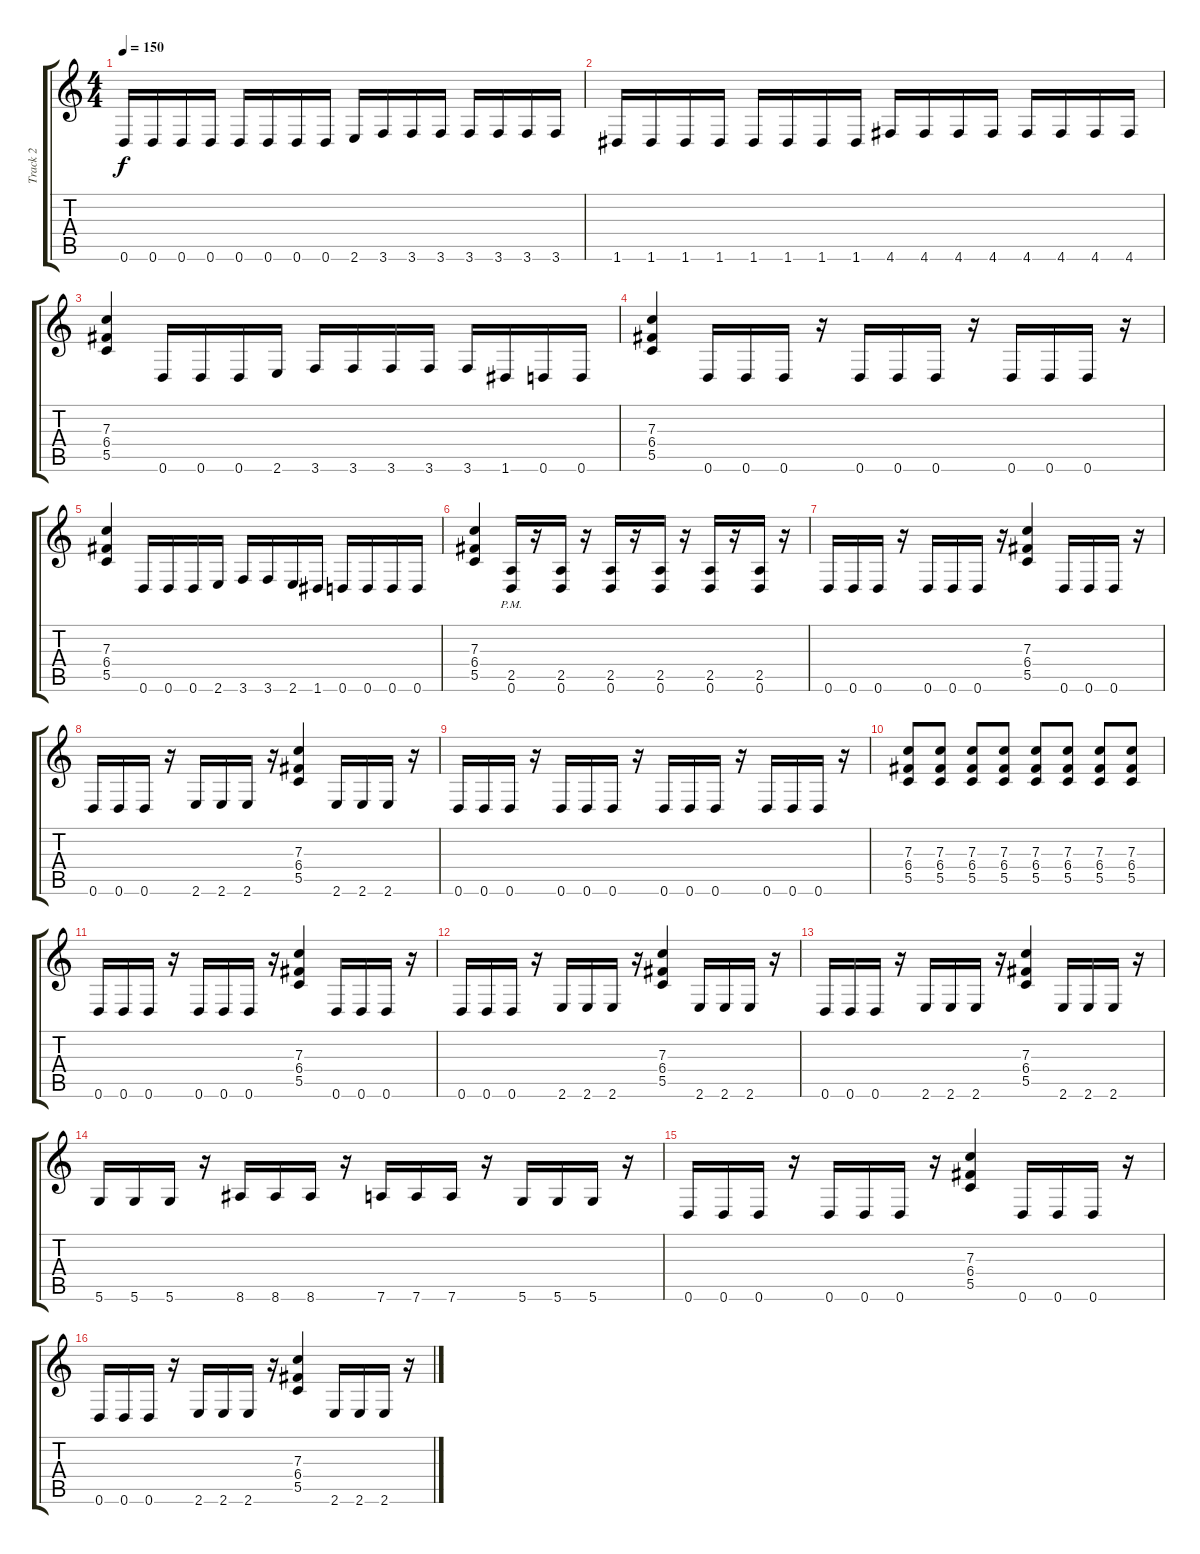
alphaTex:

\track ("Track 2" "Track 2") {instrument distortionguitar}
\staff {score tabs}
\tuning (D4 A3 F3 C3 G2 D2) {hide}
\ts (4 4)
\tempo 150
\clef g2
\ks c
0.6.16{dy f} 0.6.16 0.6.16 0.6.16 0.6.16 0.6.16 0.6.16 0.6.16 2.6.16 3.6.16 3.6.16 3.6.16 3.6.16 3.6.16 3.6.16 3.6.16 |
1.6.16 1.6.16 1.6.16 1.6.16 1.6.16 1.6.16 1.6.16 1.6.16 4.6.16 4.6.16 4.6.16 4.6.16 4.6.16 4.6.16 4.6.16 4.6.16 |
(7.3 6.4 5.5).4 0.6.16 0.6.16 0.6.16 2.6.16 3.6.16 3.6.16 3.6.16 3.6.16 3.6.16 1.6.16 0.6.16 0.6.16 |
(7.3 6.4 5.5).4 0.6.16 0.6.16 0.6.16 r.16 0.6.16 0.6.16 0.6.16 r.16 0.6.16 0.6.16 0.6.16 r.16 |
(7.3 6.4 5.5).4 0.6.16 0.6.16 0.6.16 2.6.16 3.6.16 3.6.16 2.6.16 1.6.16 0.6.16 0.6.16 0.6.16 0.6.16 |
(7.3 6.4 5.5).4 (2.5 0.6{pm}).16 r.16 (2.5 0.6).16 r.16 (2.5 0.6).16 r.16 (2.5 0.6).16 r.16 (2.5 0.6).16 r.16 (2.5 0.6).16 r.16 |
0.6.16 0.6.16 0.6.16 r.16 0.6.16 0.6.16 0.6.16 r.16 (7.3 6.4 5.5).4 0.6.16 0.6.16 0.6.16 r.16 |
0.6.16 0.6.16 0.6.16 r.16 2.6.16 2.6.16 2.6.16 r.16 (7.3 6.4 5.5).4 2.6.16 2.6.16 2.6.16 r.16 |
0.6.16 0.6.16 0.6.16 r.16 0.6.16 0.6.16 0.6.16 r.16 0.6.16 0.6.16 0.6.16 r.16 0.6.16 0.6.16 0.6.16 r.16 |
(7.3 6.4 5.5).8 (7.3 6.4 5.5).8 (7.3 6.4 5.5).8 (7.3 6.4 5.5).8 (7.3 6.4 5.5).8 (7.3 6.4 5.5).8 (7.3 6.4 5.5).8 (7.3 6.4 5.5).8 |
0.6.16 0.6.16 0.6.16 r.16 0.6.16 0.6.16 0.6.16 r.16 (7.3 6.4 5.5).4 0.6.16 0.6.16 0.6.16 r.16 |
0.6.16 0.6.16 0.6.16 r.16 2.6.16 2.6.16 2.6.16 r.16 (7.3 6.4 5.5).4 2.6.16 2.6.16 2.6.16 r.16 |
0.6.16 0.6.16 0.6.16 r.16 2.6.16 2.6.16 2.6.16 r.16 (7.3 6.4 5.5).4 2.6.16 2.6.16 2.6.16 r.16 |
5.6.16 5.6.16 5.6.16 r.16 8.6.16 8.6.16 8.6.16 r.16 7.6.16 7.6.16 7.6.16 r.16 5.6.16 5.6.16 5.6.16 r.16 |
0.6.16 0.6.16 0.6.16 r.16 0.6.16 0.6.16 0.6.16 r.16 (7.3 6.4 5.5).4 0.6.16 0.6.16 0.6.16 r.16 |
0.6.16 0.6.16 0.6.16 r.16 2.6.16 2.6.16 2.6.16 r.16 (7.3 6.4 5.5).4 2.6.16 2.6.16 2.6.16 r.16
